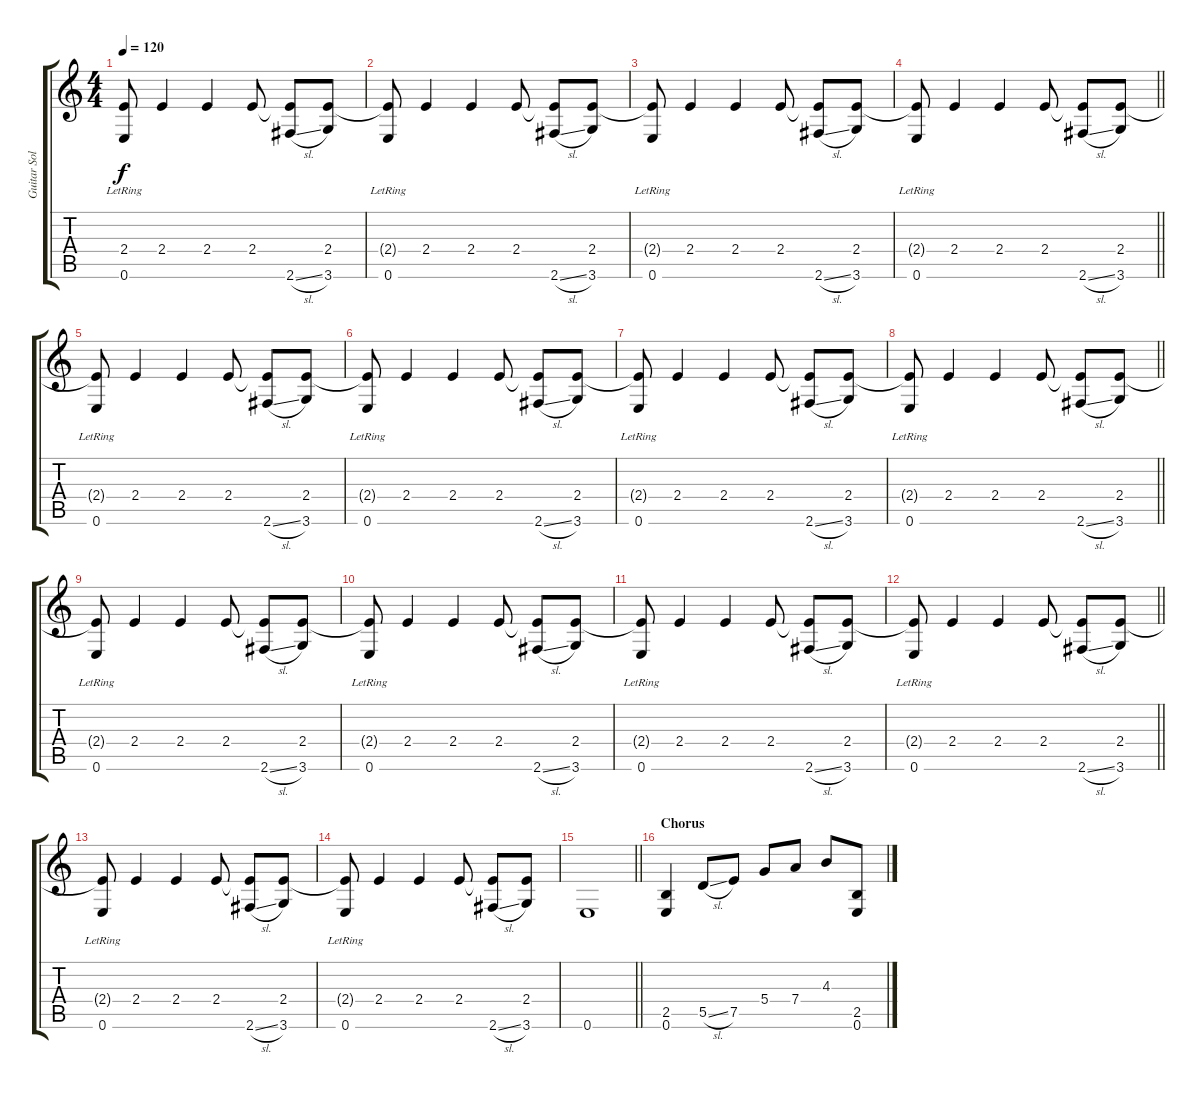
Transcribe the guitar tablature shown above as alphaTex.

\track ("Guitar Solo" "Guitar Sol") {instrument electricguitarclean}
\staff {score tabs}
\tuning (E4 B3 G3 D3 A2 E2) {hide}
\ts (4 4)
\tempo 120
\clef g2
\ks c
(2.4{t} 0.6{lr}).8{dy f} 2.4.4 2.4.4 2.4.8 (2.4{t} 2.6{sl}).8 (2.4 3.6).8 |
(2.4{t} 0.6{lr}).8 2.4.4 2.4.4 2.4.8 (2.4{t} 2.6{sl}).8 (2.4 3.6).8 |
(2.4{t} 0.6{lr}).8 2.4.4 2.4.4 2.4.8 (2.4{t} 2.6{sl}).8 (2.4 3.6).8 |
\barLineRight lightlight
(2.4{t} 0.6{lr}).8 2.4.4 2.4.4 2.4.8 (2.4{t} 2.6{sl}).8 (2.4 3.6).8 |
(2.4{t} 0.6{lr}).8 2.4.4 2.4.4 2.4.8 (2.4{t} 2.6{sl}).8 (2.4 3.6).8 |
(2.4{t} 0.6{lr}).8 2.4.4 2.4.4 2.4.8 (2.4{t} 2.6{sl}).8 (2.4 3.6).8 |
(2.4{t} 0.6{lr}).8 2.4.4 2.4.4 2.4.8 (2.4{t} 2.6{sl}).8 (2.4 3.6).8 |
\barLineRight lightlight
(2.4{t} 0.6{lr}).8 2.4.4 2.4.4 2.4.8 (2.4{t} 2.6{sl}).8 (2.4 3.6).8 |
(2.4{t} 0.6{lr}).8 2.4.4 2.4.4 2.4.8 (2.4{t} 2.6{sl}).8 (2.4 3.6).8 |
(2.4{t} 0.6{lr}).8 2.4.4 2.4.4 2.4.8 (2.4{t} 2.6{sl}).8 (2.4 3.6).8 |
(2.4{t} 0.6{lr}).8 2.4.4 2.4.4 2.4.8 (2.4{t} 2.6{sl}).8 (2.4 3.6).8 |
\barLineRight lightlight
(2.4{t} 0.6{lr}).8 2.4.4 2.4.4 2.4.8 (2.4{t} 2.6{sl}).8 (2.4 3.6).8 |
(2.4{t} 0.6{lr}).8 2.4.4 2.4.4 2.4.8 (2.4{t} 2.6{sl}).8 (2.4 3.6).8 |
(2.4{t} 0.6{lr}).8 2.4.4 2.4.4 2.4.8 (2.4{t} 2.6{sl}).8 (2.4 3.6).8 |
\barLineRight lightlight
0.6.1 |
\section ("" "Chorus")
(2.5 0.6).4{volume 16 instrument distortionguitar} 5.5{sl}.8 7.5.8 5.4.8 7.4.8 4.3.8 (2.5 0.6).8
